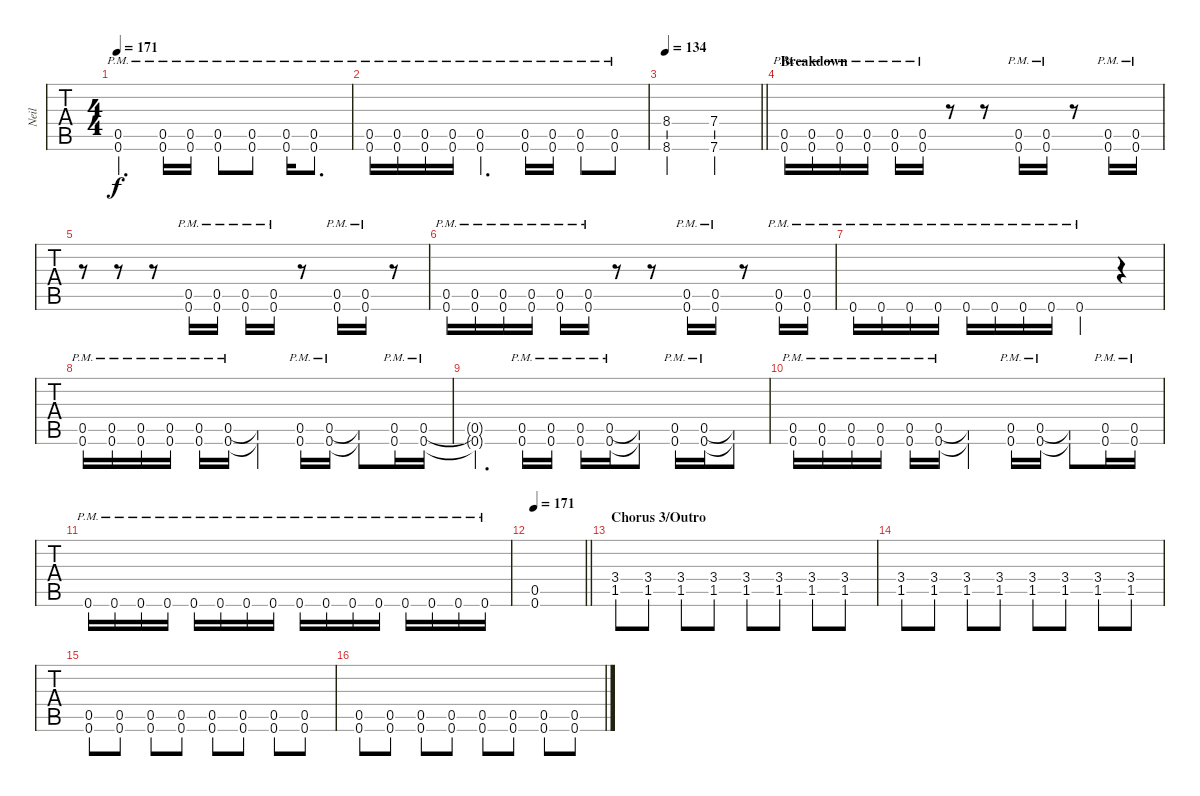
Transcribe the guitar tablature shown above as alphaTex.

\track ("Neil" "Neil") {instrument distortionguitar}
\staff {tabs}
\tuning (C4 G3 Eb3 Bb2 F2 Bb1) {hide}
\ts (4 4)
\tempo 171
\clef f4
\ks c
(0.5{pm} 0.6{pm}).4{d dy f} (0.5{pm} 0.6{pm}).16 (0.5{pm} 0.6{pm}).16 (0.5{pm} 0.6{pm}).8 (0.5{pm} 0.6{pm}).8 (0.5{pm} 0.6{pm}).16 (0.5{pm} 0.6{pm}).8{d} |
(0.5{pm} 0.6{pm}).16 (0.5{pm} 0.6{pm}).16 (0.5{pm} 0.6{pm}).16 (0.5{pm} 0.6{pm}).16 (0.5{pm} 0.6{pm}).4{d} (0.5{pm} 0.6{pm}).16 (0.5{pm} 0.6{pm}).16 (0.5{pm} 0.6{pm}).8 (0.5{pm} 0.6{pm}).8 |
\tempo 134
\barLineRight lightlight
(8.4 8.6).2 (7.4 7.6).2 |
\section ("" "Breakdown")
(0.5{pm} 0.6{pm}).16 (0.5{pm} 0.6{pm}).16 (0.5{pm} 0.6{pm}).16 (0.5{pm} 0.6{pm}).16 (0.5{pm} 0.6{pm}).16 (0.5{pm} 0.6{pm}).16 r.8 r.8 (0.5{pm} 0.6{pm}).16 (0.5{pm} 0.6{pm}).16 r.8 (0.5{pm} 0.6{pm}).16 (0.5{pm} 0.6{pm}).16 |
r.8 r.8 r.8 (0.5{pm} 0.6{pm}).16 (0.5{pm} 0.6{pm}).16 (0.5{pm} 0.6{pm}).16 (0.5{pm} 0.6{pm}).16 r.8 (0.5{pm} 0.6{pm}).16 (0.5{pm} 0.6{pm}).16 r.8 |
(0.5{pm} 0.6{pm}).16 (0.5{pm} 0.6{pm}).16 (0.5{pm} 0.6{pm}).16 (0.5{pm} 0.6{pm}).16 (0.5{pm} 0.6{pm}).16 (0.5{pm} 0.6{pm}).16 r.8 r.8 (0.5{pm} 0.6{pm}).16 (0.5{pm} 0.6{pm}).16 r.8 (0.5{pm} 0.6{pm}).16 (0.5{pm} 0.6{pm}).16 |
0.6{pm}.16 0.6{pm}.16 0.6{pm}.16 0.6{pm}.16 0.6{pm}.16 0.6{pm}.16 0.6{pm}.16 0.6{pm}.16 0.6{pm}.4 r.4 |
(0.5{pm} 0.6{pm}).16 (0.5{pm} 0.6{pm}).16 (0.5{pm} 0.6{pm}).16 (0.5{pm} 0.6{pm}).16 (0.5{pm} 0.6{pm}).16 (0.5{pm} 0.6{pm}).16 (0.5{t} 0.6{t}).4 (0.5{pm} 0.6{pm}).16 (0.5{pm} 0.6{pm}).16 (0.5{t} 0.6{t}).8 (0.5{pm} 0.6{pm}).16 (0.5{pm} 0.6{pm}).16 |
(0.5{t} 0.6{t}).4{d} (0.5{pm} 0.6{pm}).16 (0.5{pm} 0.6{pm}).16 (0.5{pm} 0.6{pm}).16 (0.5{pm} 0.6{pm}).16 (0.5{t} 0.6{t}).8 (0.5{pm} 0.6{pm}).16 (0.5{pm} 0.6{pm}).16 (0.5{t} 0.6{t}).8 |
(0.5{pm} 0.6{pm}).16 (0.5{pm} 0.6{pm}).16 (0.5{pm} 0.6{pm}).16 (0.5{pm} 0.6{pm}).16 (0.5{pm} 0.6{pm}).16 (0.5{pm} 0.6{pm}).16 (0.5{t} 0.6{t}).4 (0.5{pm} 0.6{pm}).16 (0.5{pm} 0.6{pm}).16 (0.5{t} 0.6{t}).8 (0.5{pm} 0.6{pm}).16 (0.5{pm} 0.6{pm}).16 |
0.6{pm}.16 0.6{pm}.16 0.6{pm}.16 0.6{pm}.16 0.6{pm}.16 0.6{pm}.16 0.6{pm}.16 0.6{pm}.16 0.6{pm}.16 0.6{pm}.16 0.6{pm}.16 0.6{pm}.16 0.6{pm}.16 0.6{pm}.16 0.6{pm}.16 0.6{pm}.16 |
\tempo 171
\barLineRight lightlight
(0.5 0.6).1 |
\section ("" "Chorus 3/Outro")
(3.4 1.5).8 (3.4 1.5).8 (3.4 1.5).8 (3.4 1.5).8 (3.4 1.5).8 (3.4 1.5).8 (3.4 1.5).8 (3.4 1.5).8 |
(3.4 1.5).8 (3.4 1.5).8 (3.4 1.5).8 (3.4 1.5).8 (3.4 1.5).8 (3.4 1.5).8 (3.4 1.5).8 (3.4 1.5).8 |
(0.5 0.6).8 (0.5 0.6).8 (0.5 0.6).8 (0.5 0.6).8 (0.5 0.6).8 (0.5 0.6).8 (0.5 0.6).8 (0.5 0.6).8 |
(0.5 0.6).8 (0.5 0.6).8 (0.5 0.6).8 (0.5 0.6).8 (0.5 0.6).8 (0.5 0.6).8 (0.5 0.6).8 (0.5 0.6).8
